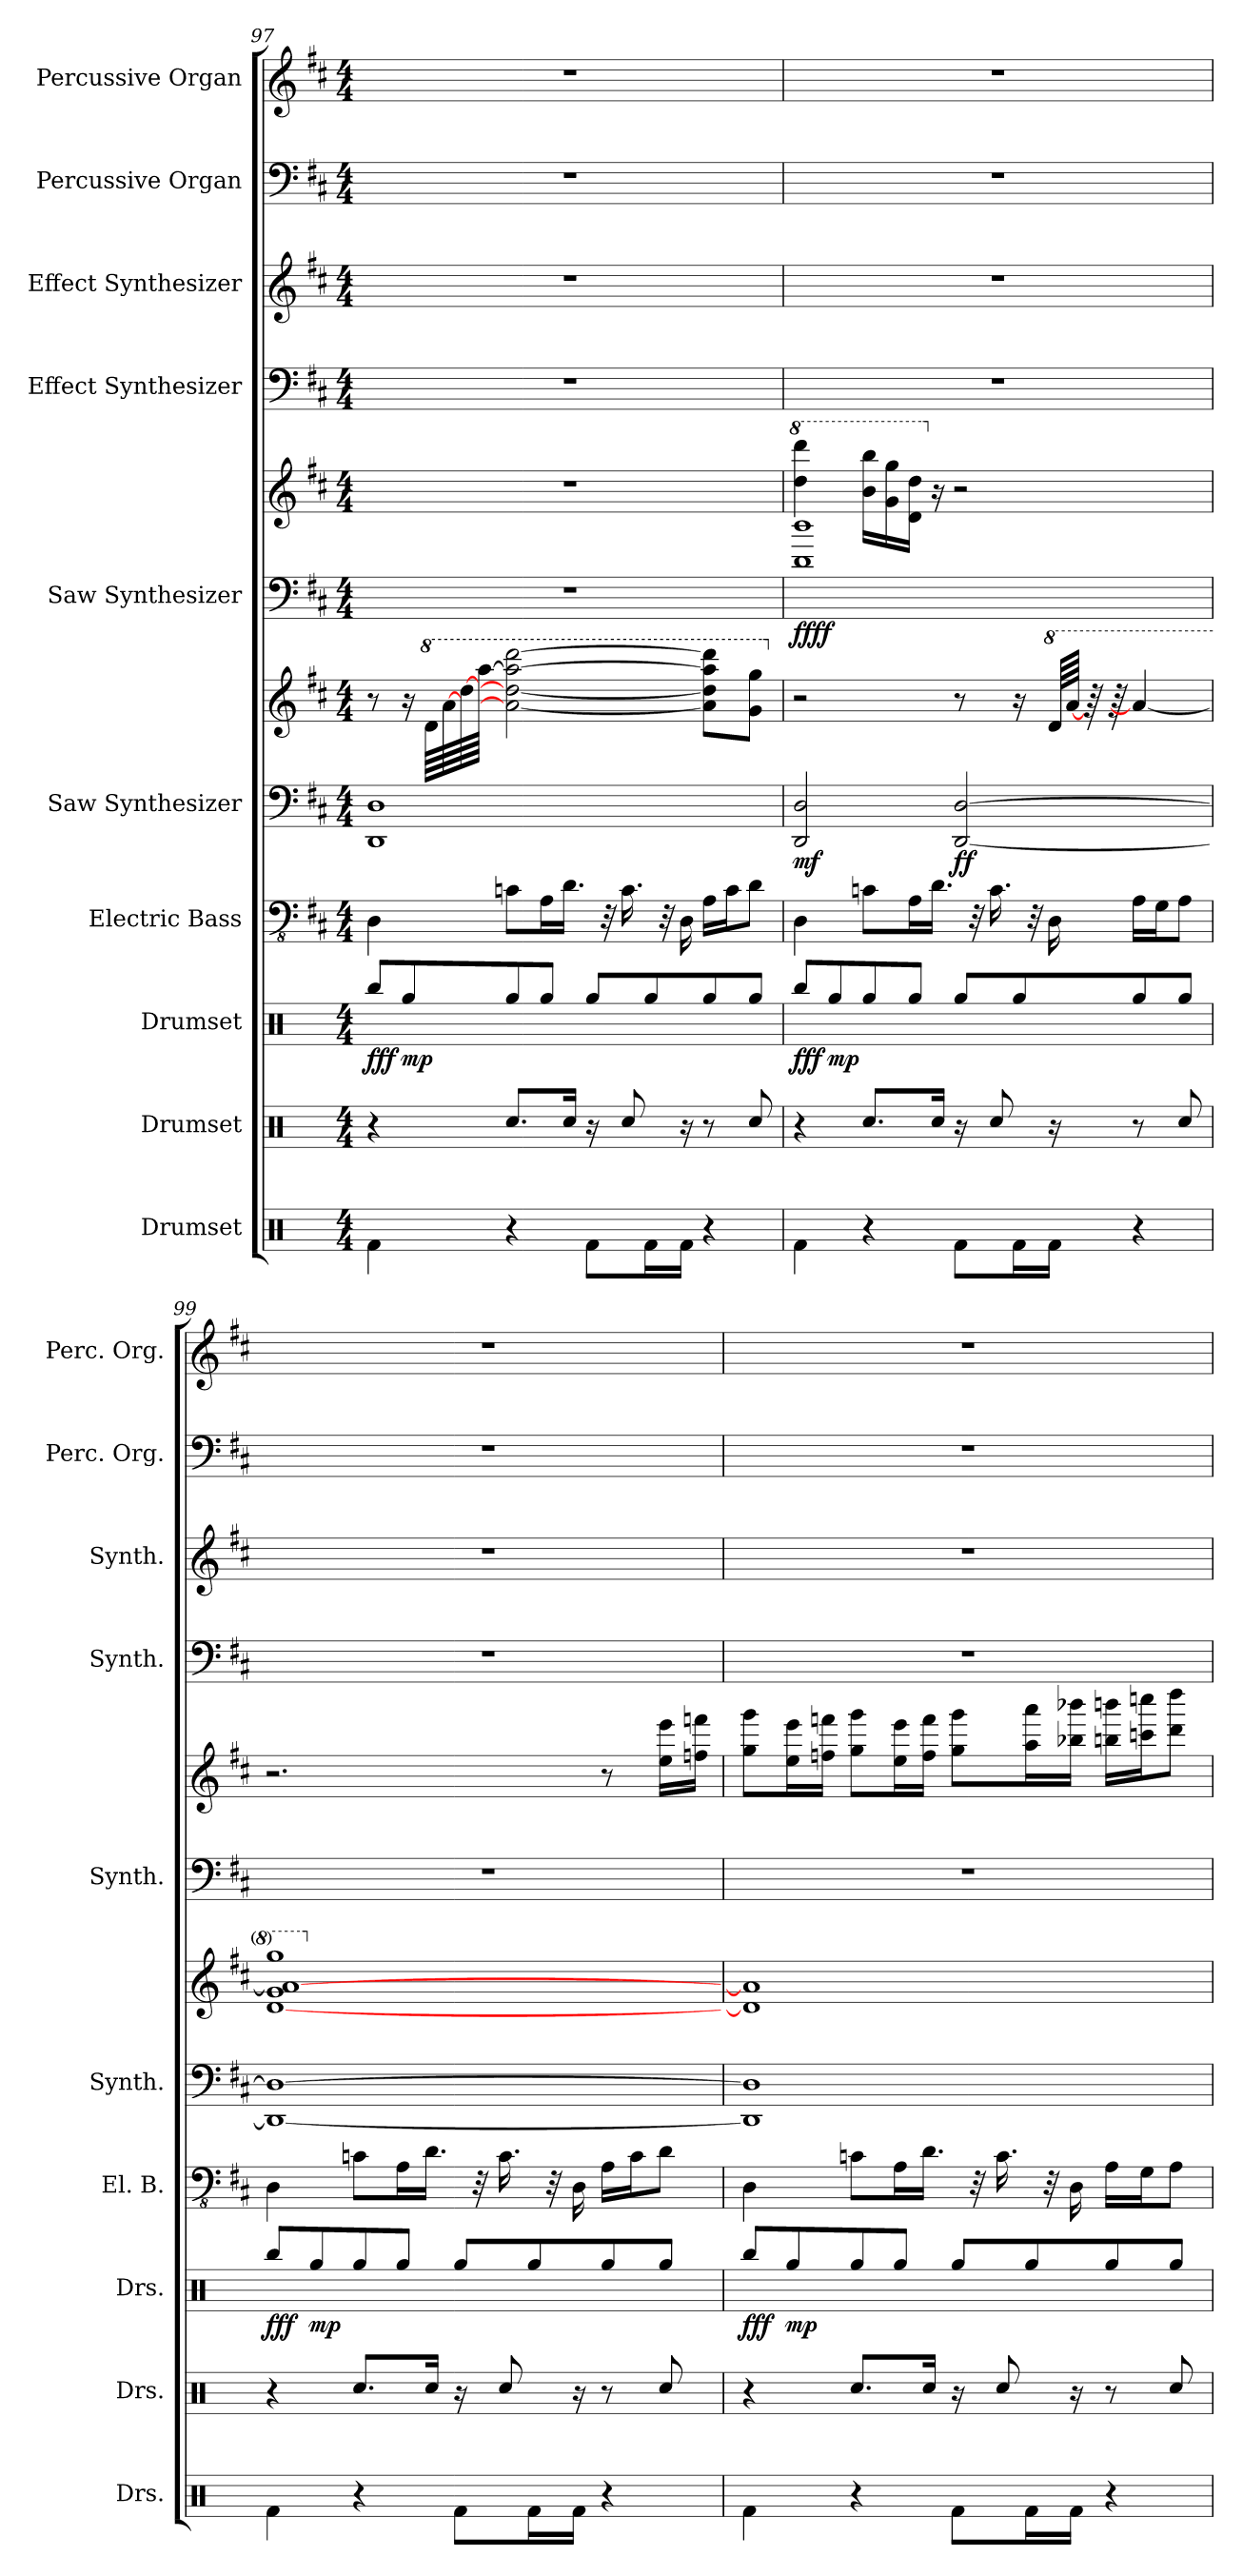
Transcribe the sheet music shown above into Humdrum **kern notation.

**kern	**kern	**kern	**dynam	**kern	**kern	**kern	**dynam	**kern	**kern	**dynam	**kern	**kern	**kern	**kern
*part10	*part9	*part8	*part8	*part7	*part6	*part6	*part6	*part5	*part5	*part5	*part4	*part3	*part2	*part1
*staff12	*staff11	*staff10	*staff10	*staff9	*staff8	*staff7	*staff7/8	*staff6	*staff5	*staff5/6	*staff4	*staff3	*staff2	*staff1
*I"Drumset	*I"Drumset	*I"Drumset	*	*I"Electric Bass	*I"Saw Synthesizer	*	*	*I"Saw Synthesizer	*	*	*I"Effect Synthesizer	*I"Effect Synthesizer	*I"Percussive Organ	*I"Percussive Organ
*I'Drs.	*I'Drs.	*I'Drs.	*	*I'El. B.	*I'Synth.	*	*	*I'Synth.	*	*	*I'Synth.	*I'Synth.	*I'Perc. Org.	*I'Perc. Org.
*clefX	*clefX	*clefX	*	*clefFv4	*clefF4	*clefG2	*	*clefF4	*clefG2	*	*clefF4	*clefG2	*clefF4	*clefG2
*k[]	*k[]	*k[]	*	*k[f#c#]	*k[f#c#]	*k[f#c#]	*	*k[f#c#]	*k[f#c#]	*	*k[f#c#]	*k[f#c#]	*k[f#c#]	*k[f#c#]
*M4/4	*M4/4	*M4/4	*	*M4/4	*M4/4	*M4/4	*	*M4/4	*M4/4	*	*M4/4	*M4/4	*M4/4	*M4/4
=97	=97	=97	=97	=97	=97	=97	=97	=97	=97	=97	=97	=97	=97	=97
!	!	!	!LO:DY:b	!	!	!	!	!	!	!	!	!	!	!
4Rf\	4r	8Rbb/L	fff	4DD\	1DD 1D	8r	.	1r	1r	.	1r	1r	1r	1r
!	!	!	!LO:DY:b	!	!	!	!	!	!	!	!	!	!	!
.	.	8Rgg/	mp	.	.	16r	.	.	.	.	.	.	.	.
*	*	*	*	*	*	*8va	*	*	*	*	*	*	*	*
.	.	.	.	.	.	64dd\LLLL	.	.	.	.	.	.	.	.
.	.	.	.	.	.	[64aa\	.	.	.	.	.	.	.	.
.	.	.	.	.	.	[64ddd\	.	.	.	.	.	.	.	.
.	.	.	.	.	.	[64aaa\JJJJ	.	.	.	.	.	.	.	.
4r	8.Rcc/L	8Rgg/	.	8Cn\L	.	2aa\_ 2ddd\_ 2aaa\_ [2dddd\	.	.	.	.	.	.	.	.
.	.	8Rgg/J	.	16AA\L	.	.	.	.	.	.	.	.	.	.
.	16Rcc/Jk	.	.	16.D\JJ	.	.	.	.	.	.	.	.	.	.
8Rf\L	16r	8Rgg/L	.	.	.	.	.	.	.	.	.	.	.	.
.	.	.	.	32r	.	.	.	.	.	.	.	.	.	.
.	8Rcc/	.	.	16.C\	.	.	.	.	.	.	.	.	.	.
16Rf\L	.	8Rgg/	.	.	.	.	.	.	.	.	.	.	.	.
.	.	.	.	32r	.	.	.	.	.	.	.	.	.	.
16Rf\JJ	16r	.	.	16DD\	.	.	.	.	.	.	.	.	.	.
4r	8r	8Rgg/	.	16AA\LL	.	8aa\] 8ddd\] 8aaa\] 8dddd\]L	.	.	.	.	.	.	.	.
.	.	.	.	16C\J	.	.	.	.	.	.	.	.	.	.
.	8Rcc/	8Rgg/J	.	8D\J	.	8gg\ 8ggg\J	.	.	.	.	.	.	.	.
!!LO:PB:g=z
=98	=98	=98	=98	=98	=98	=98	=98	=98	=98	=98	=98	=98	=98	=98
*	*	*	*	*	*	*X8va	*	*	*	*	*	*	*	*
*	*	*	*	*	*	*	*	*	*8va	*	*	*	*	*
!	!	!	!LO:DY:b	!	!	!	!LO:DY:b=2	!	!	!LO:DY:b=2	!	!	!	!
!	!	!	!	!	!	!	!	!	!	!LO:DY:n=1:b	!	!	!	!
4Rf\	4r	8Rbb/L	fff	4DD\	2DD/ 2D/	2r	mf	1d 1dd	4ddd\ 4dddd\	ff ff	1r	1r	1r	1r
!	!	!	!LO:DY:b	!	!	!	!	!	!	!	!	!	!	!
.	.	8Rgg/	mp	.	.	.	.	.	.	.	.	.	.	.
4r	8.Rcc/L	8Rgg/	.	8Cn\L	.	.	.	.	16bb\ 16bbb\LL	.	.	.	.	.
.	.	.	.	.	.	.	.	.	16gg\ 16ggg\	.	.	.	.	.
.	.	8Rgg/J	.	16AA\L	.	.	.	.	16dd\ 16ddd\JJ	.	.	.	.	.
*	*	*	*	*	*	*	*	*	*X8va	*	*	*	*	*
.	16Rcc/Jk	.	.	16.D\JJ	.	.	.	.	16r	.	.	.	.	.
!	!	!	!	!	!	!	!LO:DY:b=2	!	!	!	!	!	!	!
8Rf\L	16r	8Rgg/L	.	.	[2DD/ [2D/	8r	ff	.	2r	.	.	.	.	.
.	.	.	.	32r	.	.	.	.	.	.	.	.	.	.
.	8Rcc/	.	.	16.C\	.	.	.	.	.	.	.	.	.	.
16Rf\L	.	8Rgg/	.	.	.	16r	.	.	.	.	.	.	.	.
.	.	.	.	32r	.	.	.	.	.	.	.	.	.	.
*	*	*	*	*	*	*8va	*	*	*	*	*	*	*	*
16Rf\JJ	16r	.	.	16DD\	.	64dd/LLLL	.	.	.	.	.	.	.	.
.	.	.	.	.	.	[64aa/JJJJ	.	.	.	.	.	.	.	.
.	.	.	.	.	.	64r	.	.	.	.	.	.	.	.
.	.	.	.	.	.	64r	.	.	.	.	.	.	.	.
4r	8r	8Rgg/	.	16AA\LL	.	4aa/_	.	.	.	.	.	.	.	.
.	.	.	.	16GG\J	.	.	.	.	.	.	.	.	.	.
.	8Rcc/	8Rgg/J	.	8AA\J	.	.	.	.	.	.	.	.	.	.
=99	=99	=99	=99	=99	=99	=99	=99	=99	=99	=99	=99	=99	=99	=99
!	!	!	!LO:DY:b	!	!	!	!	!	!	!	!	!	!	!
4Rf\	4r	8Rbb/L	fff	4DD\	1DD_ 1D_	[1dd 1gg 1aa_ 1ggg	.	1r	2.r	.	1r	1r	1r	1r
!	!	!	!LO:DY:b	!	!	!	!	!	!	!	!	!	!	!
.	.	8Rgg/	mp	.	.	.	.	.	.	.	.	.	.	.
4r	8.Rcc/L	8Rgg/	.	8Cn\L	.	.	.	.	.	.	.	.	.	.
.	.	8Rgg/J	.	16AA\L	.	.	.	.	.	.	.	.	.	.
.	16Rcc/Jk	.	.	16.D\JJ	.	.	.	.	.	.	.	.	.	.
8Rf\L	16r	8Rgg/L	.	.	.	.	.	.	.	.	.	.	.	.
.	.	.	.	32r	.	.	.	.	.	.	.	.	.	.
.	8Rcc/	.	.	16.C\	.	.	.	.	.	.	.	.	.	.
16Rf\L	.	8Rgg/	.	.	.	.	.	.	.	.	.	.	.	.
.	.	.	.	32r	.	.	.	.	.	.	.	.	.	.
16Rf\JJ	16r	.	.	16DD\	.	.	.	.	.	.	.	.	.	.
4r	8r	8Rgg/	.	16AA\LL	.	.	.	.	8r	.	.	.	.	.
.	.	.	.	16C\J	.	.	.	.	.	.	.	.	.	.
.	8Rcc/	8Rgg/J	.	8D\J	.	.	.	.	16ee\ 16eee\LL	.	.	.	.	.
.	.	.	.	.	.	.	.	.	16ffn\ 16fffn\JJ	.	.	.	.	.
!!LO:PB:g=z
=100	=100	=100	=100	=100	=100	=100	=100	=100	=100	=100	=100	=100	=100	=100
*	*	*	*	*	*	*X8va	*	*	*	*	*	*	*	*
!	!	!	!LO:DY:b	!	!	!	!	!	!	!	!	!	!	!
4Rf\	4r	8Rbb/L	fff	4DD\	1DD] 1D]	1d] 1a]	.	1r	8gg\ 8ggg\L	.	1r	1r	1r	1r
!	!	!	!LO:DY:b	!	!	!	!	!	!	!	!	!	!	!
.	.	8Rgg/	mp	.	.	.	.	.	16ee\ 16eee\L	.	.	.	.	.
.	.	.	.	.	.	.	.	.	16ffn\ 16fffn\JJ	.	.	.	.	.
4r	8.Rcc/L	8Rgg/	.	8Cn\L	.	.	.	.	8gg\ 8ggg\L	.	.	.	.	.
.	.	8Rgg/J	.	16AA\L	.	.	.	.	16ee\ 16eee\L	.	.	.	.	.
.	16Rcc/Jk	.	.	16.D\JJ	.	.	.	.	16ff\ 16fff\JJ	.	.	.	.	.
8Rf\L	16r	8Rgg/L	.	.	.	.	.	.	8gg\ 8ggg\L	.	.	.	.	.
.	.	.	.	32r	.	.	.	.	.	.	.	.	.	.
.	8Rcc/	.	.	16.C\	.	.	.	.	.	.	.	.	.	.
16Rf\L	.	8Rgg/	.	.	.	.	.	.	16aa\ 16aaa\L	.	.	.	.	.
.	.	.	.	32r	.	.	.	.	.	.	.	.	.	.
16Rf\JJ	16r	.	.	16DD\	.	.	.	.	16bb-X\ 16bbb-X\JJ	.	.	.	.	.
4r	8r	8Rgg/	.	16AA\LL	.	.	.	.	16bbn\ 16bbbn\LL	.	.	.	.	.
.	.	.	.	16GG\J	.	.	.	.	16cccn\ 16ccccn\J	.	.	.	.	.
.	8Rcc/	8Rgg/J	.	8AA\J	.	.	.	.	8ddd\ 8dddd\J	.	.	.	.	.
=	=	=	=	=	=	=	=	=	=	=	=	=	=	=
*-	*-	*-	*-	*-	*-	*-	*-	*-	*-	*-	*-	*-	*-	*-
